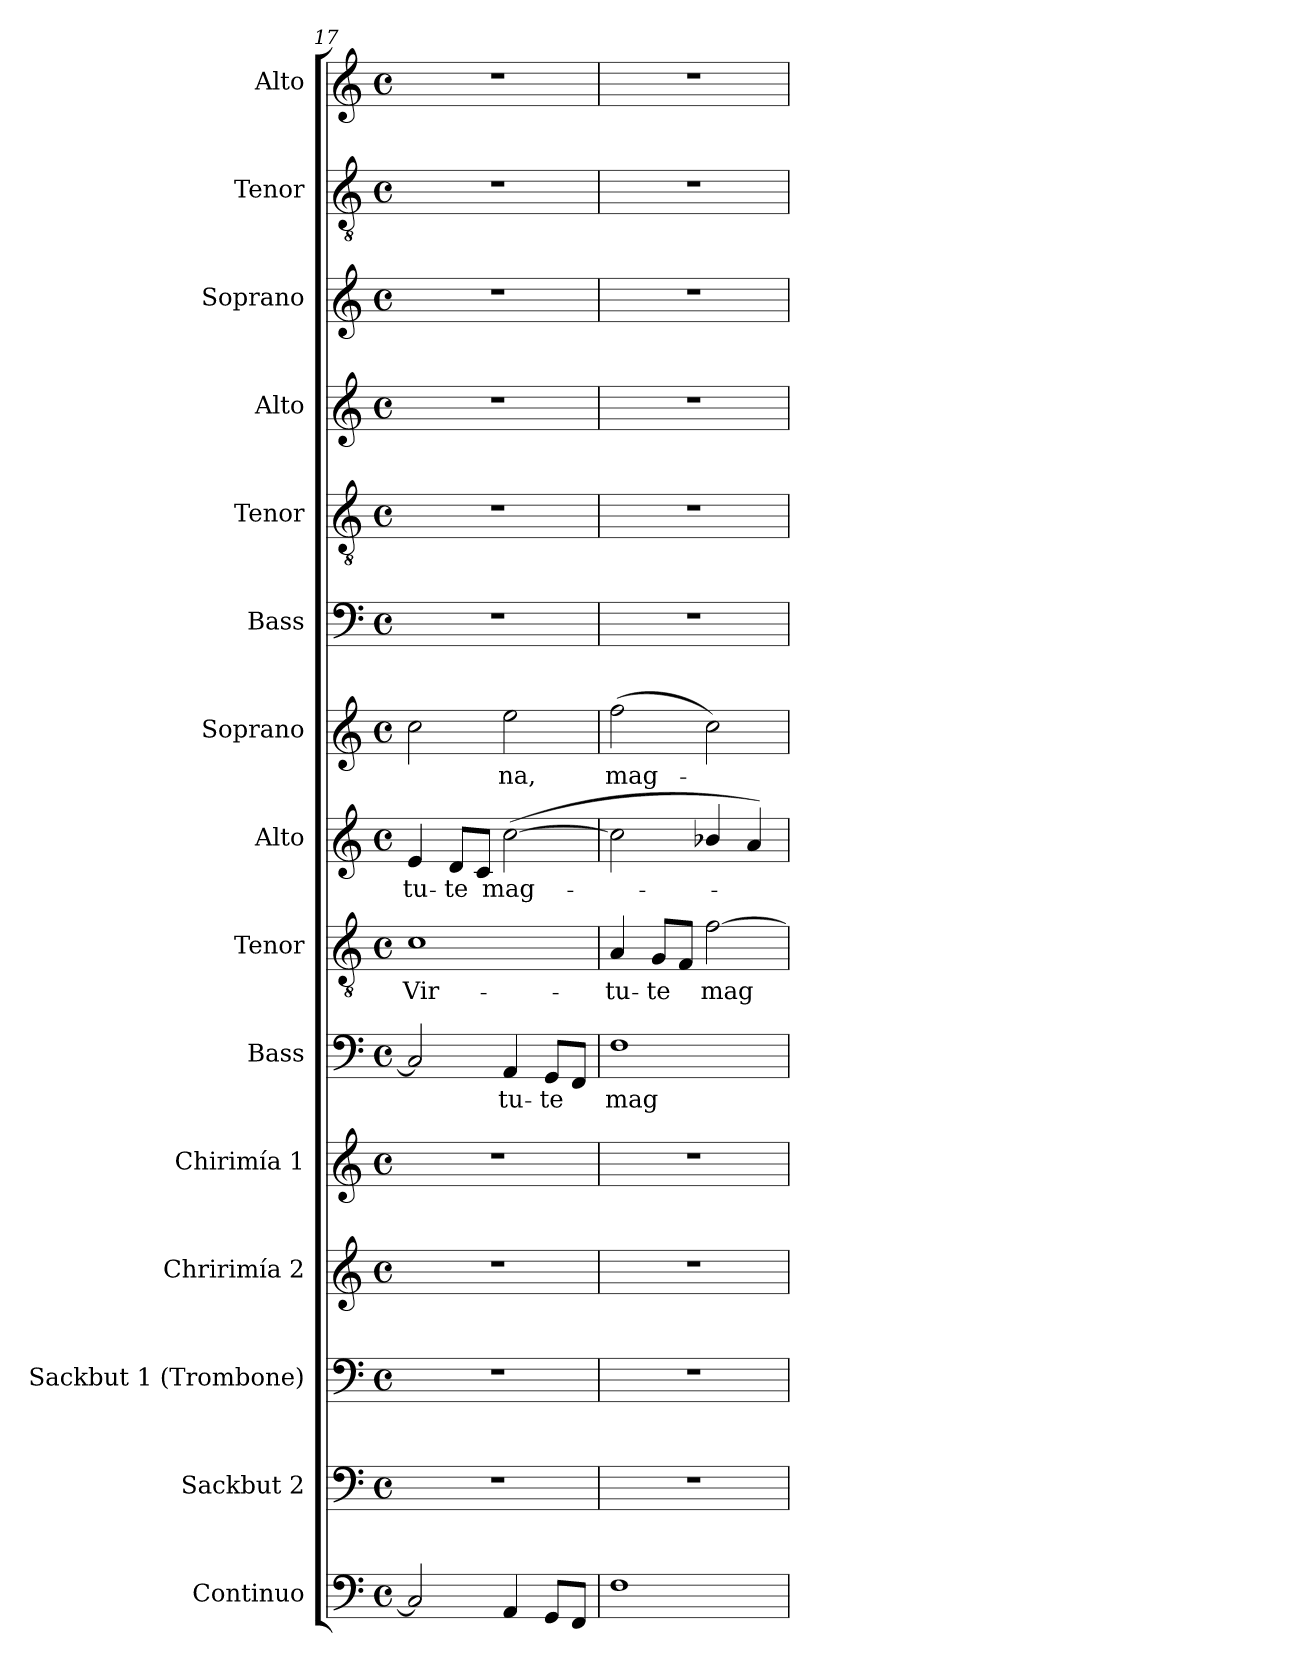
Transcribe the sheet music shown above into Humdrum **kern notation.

**kern	**kern	**kern	**kern	**kern	**kern	**text	**kern	**text	**kern	**text	**kern	**text	**kern	**kern	**kern	**kern	**kern	**kern
*part15	*part14	*part13	*part12	*part11	*part10	*part10	*part9	*part9	*part8	*part8	*part7	*part7	*part6	*part5	*part4	*part3	*part2	*part1
*staff15	*staff14	*staff13	*staff12	*staff11	*staff10	*staff10	*staff9	*staff9	*staff8	*staff8	*staff7	*staff7	*staff6	*staff5	*staff4	*staff3	*staff2	*staff1
*I"Continuo	*I"Sackbut 2	*I"Sackbut 1 (Trombone)	*I"Chririmía 2	*I"Chirimía 1	*I"Bass	*	*I"Tenor	*	*I"Alto	*	*I"Soprano	*	*I"Bass	*I"Tenor	*I"Alto	*I"Soprano	*I"Tenor	*I"Alto
*I'Cont.	*I'Scbt.	*I'Scbt.	*I'Chi.	*I'Chi.	*I'B.	*	*I'T.	*	*I'A.	*	*I'S.	*	*I'B.	*I'T.	*I'A.	*I'S.	*I'T.	*I'A.
*clefF4	*clefF4	*clefF4	*clefG2	*clefG2	*clefF4	*	*clefGv2	*	*clefG2	*	*clefG2	*	*clefF4	*clefGv2	*clefG2	*clefG2	*clefGv2	*clefG2
*	*	*	*	*	*	*	*ITrd7c12	*	*	*	*	*	*	*ITrd7c12	*	*	*ITrd7c12	*
*k[]	*k[]	*k[]	*k[]	*k[]	*k[]	*	*k[]	*	*k[]	*	*k[]	*	*k[]	*k[]	*k[]	*k[]	*k[]	*k[]
*C:	*C:	*C:	*C:	*C:	*C:	*	*C:	*	*C:	*	*C:	*	*C:	*C:	*C:	*C:	*C:	*C:
*M4/4	*M4/4	*M4/4	*M4/4	*M4/4	*M4/4	*	*M4/4	*	*M4/4	*	*M4/4	*	*M4/4	*M4/4	*M4/4	*M4/4	*M4/4	*M4/4
*met(c)	*met(c)	*met(c)	*met(c)	*met(c)	*met(c)	*	*met(c)	*	*met(c)	*	*met(c)	*	*met(c)	*met(c)	*met(c)	*met(c)	*met(c)	*met(c)
=17	=17	=17	=17	=17	=17	=17	=17	=17	=17	=17	=17	=17	=17	=17	=17	=17	=17	=17
!	!	!	!	!	!	!	!	!LO:LY:b:color=#000000	!	!	!	!	!	!	!	!	!	!
!	!	!	!	!	!	!	!	!	!	!LO:LY:b:color=#000000	!	!	!	!	!	!	!	!
2Ci/]	1r	1r	1r	1r	2Ci/]	.	1Ci	Vir-	4ei/	-tu-	2cci\	.	1r	1r	1r	1r	1r	1r
!	!	!	!	!	!	!	!	!	!	!LO:LY:b:color=#000000	!	!	!	!	!	!	!	!
.	.	.	.	.	.	.	.	.	8di/L	-te	.	.	.	.	.	.	.	.
.	.	.	.	.	.	.	.	.	8ci/J	.	.	.	.	.	.	.	.	.
!	!	!	!	!	!	!LO:LY:b:color=#000000	!	!	!	!	!	!	!	!	!	!	!	!
!	!	!	!	!	!	!	!	!	!	!LO:LY:b:color=#000000	!	!	!	!	!	!	!	!
!	!	!	!	!	!	!	!	!	!	!	!	!LO:LY:b:color=#000000	!	!	!	!	!	!
4AAi/	.	.	.	.	4AAi/	-tu-	.	.	([>2cci\	mag-	2eei\	-na,	.	.	.	.	.	.
!	!	!	!	!	!	!LO:LY:b:color=#000000	!	!	!	!	!	!	!	!	!	!	!	!
8GGi/L	.	.	.	.	8GGi/L	-te	.	.	.	.	.	.	.	.	.	.	.	.
8FFi/J	.	.	.	.	8FFi/J	.	.	.	.	.	.	.	.	.	.	.	.	.
=18	=18	=18	=18	=18	=18	=18	=18	=18	=18	=18	=18	=18	=18	=18	=18	=18	=18	=18
!	!	!	!	!	!	!LO:LY:b:color=#000000	!	!	!	!	!	!	!	!	!	!	!	!
!	!	!	!	!	!	!	!	!LO:LY:b:color=#000000	!	!	!	!	!	!	!	!	!	!
!	!	!	!	!	!	!	!	!	!	!	!	!LO:LY:b:color=#000000	!	!	!	!	!	!
1Fi	1r	1r	1r	1r	1Fi	mag-	4AAi/	-tu-	2cci\]	.	(2ffi\	mag-	1r	1r	1r	1r	1r	1r
!	!	!	!	!	!	!	!	!LO:LY:b:color=#000000	!	!	!	!	!	!	!	!	!	!
.	.	.	.	.	.	.	8GGi/L	-te	.	.	.	.	.	.	.	.	.	.
.	.	.	.	.	.	.	8FFi/J	.	.	.	.	.	.	.	.	.	.	.
!	!	!	!	!	!	!	!	!LO:LY:b:color=#000000	!	!	!	!	!	!	!	!	!	!
.	.	.	.	.	.	.	[>2Fi\	mag-	4b-Xi/	.	2cci\)	.	.	.	.	.	.	.
.	.	.	.	.	.	.	.	.	4ai/)	.	.	.	.	.	.	.	.	.
=	=	=	=	=	=	=	=	=	=	=	=	=	=	=	=	=	=	=
*-	*-	*-	*-	*-	*-	*-	*-	*-	*-	*-	*-	*-	*-	*-	*-	*-	*-	*-
